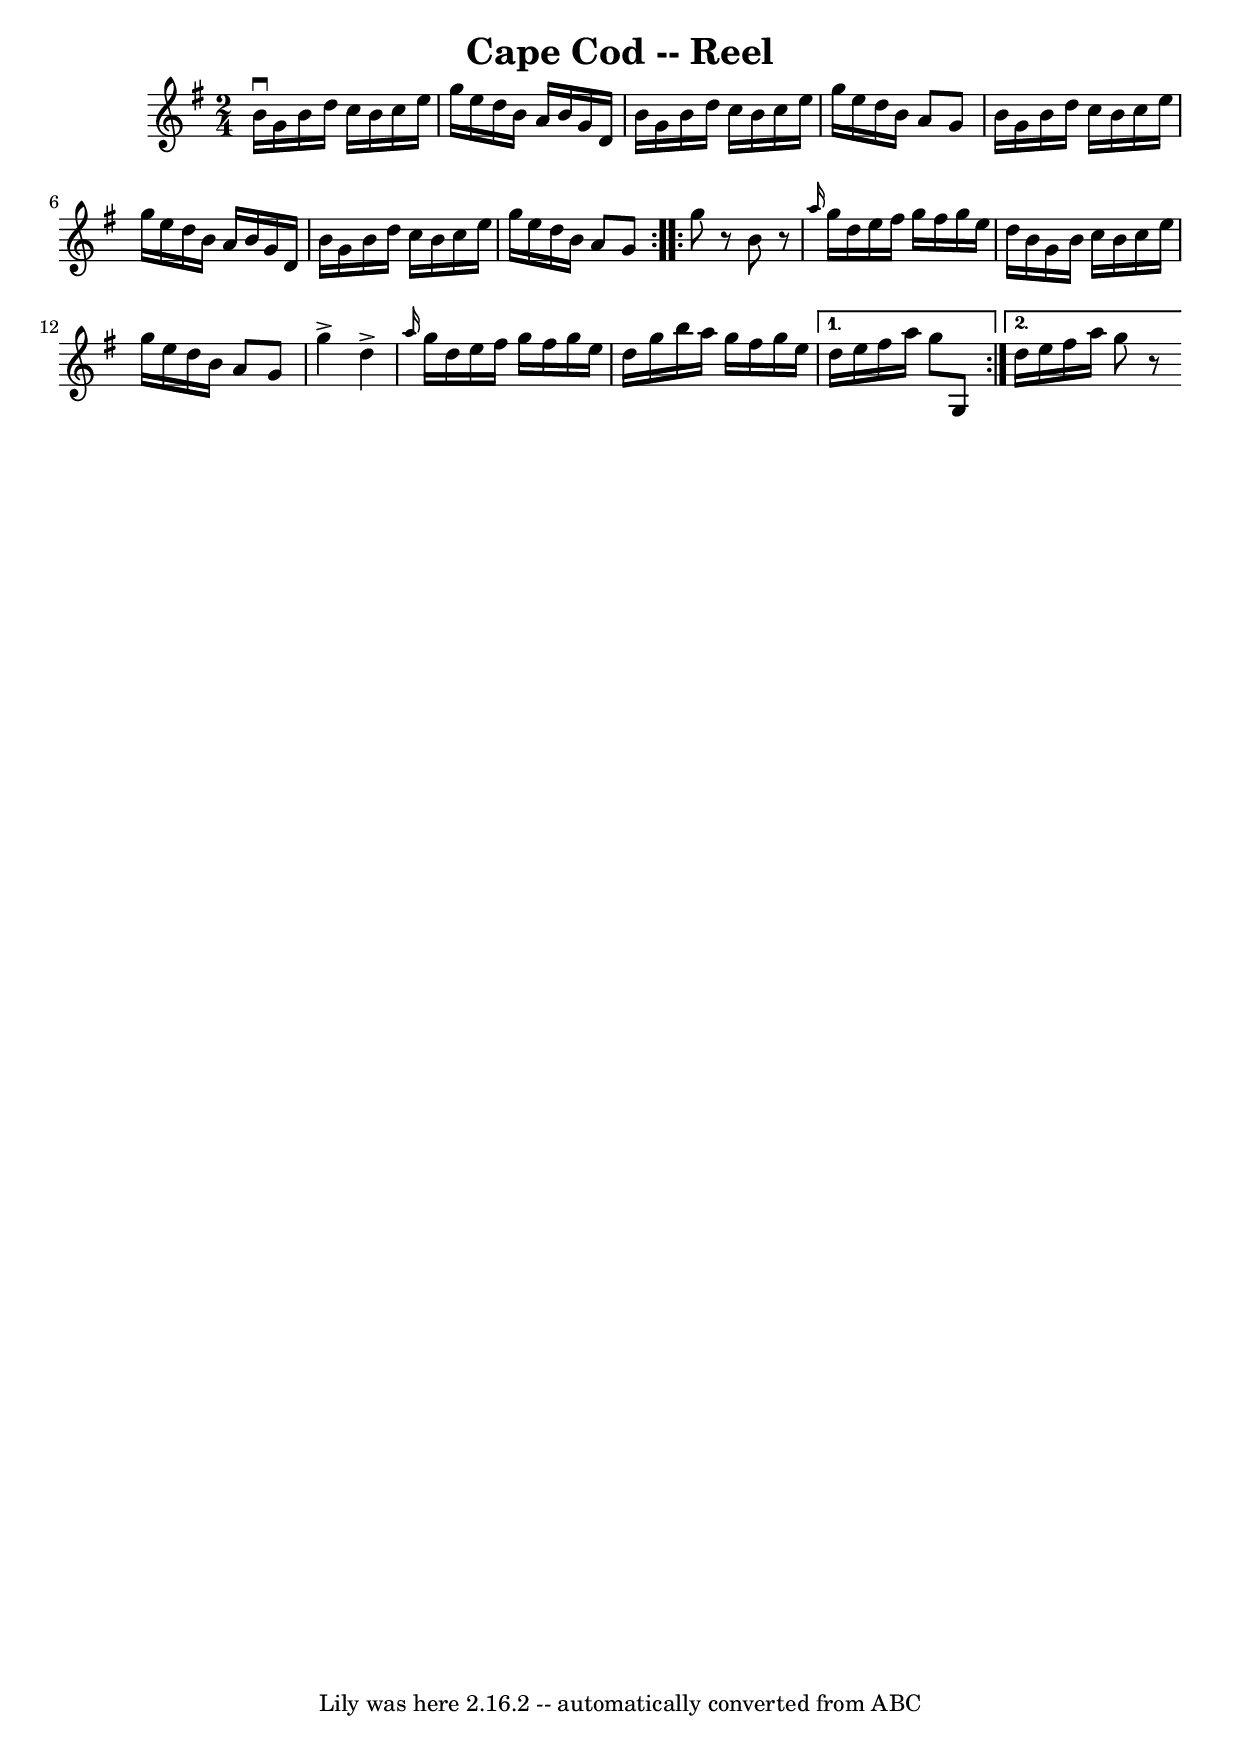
\version "2.16.2"
\include "Mammoth.ily"
\header {
  %% book = "Ryan's Mammoth Collection"
 crossRefNumber = "1"
 footnotes = ""
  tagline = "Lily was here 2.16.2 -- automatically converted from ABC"
  title = "Cape Cod -- Reel"

}
voicedefault =  {



  \repeat volta 2 {

    \time 2/4 
    \key g \major
 b'16^\downbow g'16 b'16 d''16 c''16 b'16 c''16 e''16   |
 g''16 e''16 d''16 b'16 a'16 b'16 g'16 d'16   |
 b'16 g'16 b'16 d''16 c''16 b'16 c''16 e''16   |
 g''16 e''16 d''16 b'16 a'8 g'8   |
 b'16 g'16 b'16 d''16 c''16 b'16 c''16 e''16   |
 g''16 e''16 d''16 b'16 a'16 b'16 g'16 d'16   |
 b'16 g'16 b'16 d''16 c''16 b'16 c''16 e''16   |
 g''16 e''16 d''16 b'16 a'8 g'8  
  } 
  \repeat volta 2 {
 g''8    r8 b'8    r8  |
    \grace { a''16  
	   } g''16 d''16 e''16 fis''16 g''16 fis''16 g''16 e''16   |
 d''16 b'16 g'16 b'16 c''16 b'16 c''16 e''16   |
 g''16 e''16 d''16 b'16 a'8 g'8   |
 g''4^\accent d''4^\accent |
    \grace { a''16  
	   } g''16 d''16 e''16 fis''16 g''16 fis''16 g''16 e''16   |
 d''16 g''16 b''16 a''16 
 g''16 fis''16 g''16 e''16  
  } \alternative{{ d''16 e''16    
		 fis''16 a''16 g''8 g8  
		 } { d''16 e''16 fis''16 a''16     		 g''8    r8 \bar " |."   
		   }
	       }

}

\score{
  <<

    \context Staff="default"
    {
      \voicedefault 
      
    }

  >>
  \layout {
    
  }
  \midi {
  }

}
